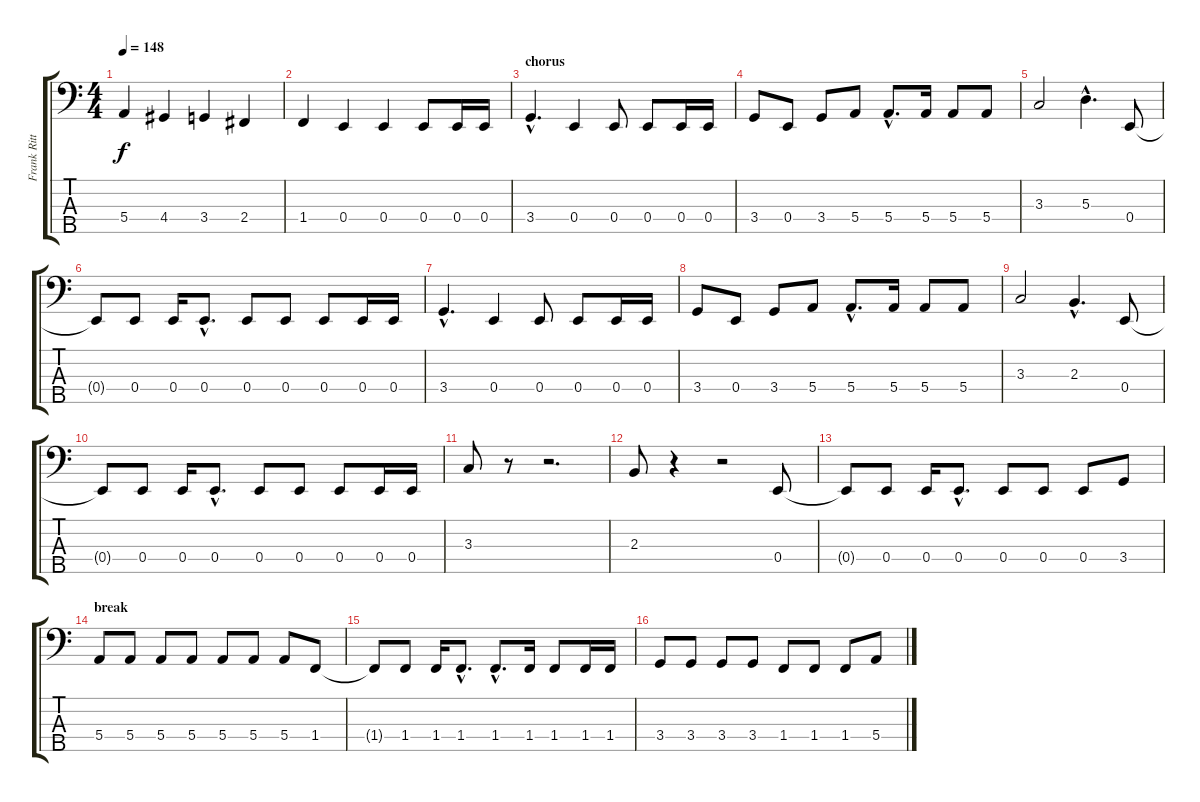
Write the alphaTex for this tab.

\track ("Frank Rittel" "Frank Ritt") {instrument electricbasspick}
\staff {score tabs}
\tuning (G2 D2 A1 E1 B0) {hide}
\ts (4 4)
\tempo 148
\clef f4
\ks c
5.4.4{dy f} 4.4.4 3.4.4 2.4.4 |
1.4.4 0.4.4 0.4.4 0.4.8 0.4.16 0.4.16 |
\section ("" "chorus")
3.4{hac}.4{d} 0.4.4 0.4.8 0.4.8 0.4.16 0.4.16 |
3.4.8 0.4.8 3.4.8 5.4.8 5.4{hac}.8{d} 5.4.16 5.4.8 5.4.8 |
3.3.2 5.3{hac}.4{d} 0.4.8 |
0.4{t}.8 0.4.8 0.4.16 0.4{hac}.8{d} 0.4.8 0.4.8 0.4.8 0.4.16 0.4.16 |
3.4{hac}.4{d} 0.4.4 0.4.8 0.4.8 0.4.16 0.4.16 |
3.4.8 0.4.8 3.4.8 5.4.8 5.4{hac}.8{d} 5.4.16 5.4.8 5.4.8 |
3.3.2 2.3{hac}.4{d} 0.4.8 |
0.4{t}.8 0.4.8 0.4.16 0.4{hac}.8{d} 0.4.8 0.4.8 0.4.8 0.4.16 0.4.16 |
3.3.8 r.8 r.2{d} |
2.3.8 r.4 r.2 0.4.8 |
0.4{t}.8 0.4.8 0.4.16 0.4{hac}.8{d} 0.4.8 0.4.8 0.4.8 3.4.8 |
\section ("" "break")
5.4.8 5.4.8 5.4.8 5.4.8 5.4.8 5.4.8 5.4.8 1.4.8 |
1.4{t}.8 1.4.8 1.4.16 1.4{hac}.8{d} 1.4{hac}.8{d} 1.4.16 1.4.8 1.4.16 1.4.16 |
3.4.8 3.4.8 3.4.8 3.4.8 1.4.8 1.4.8 1.4.8 5.4.8
